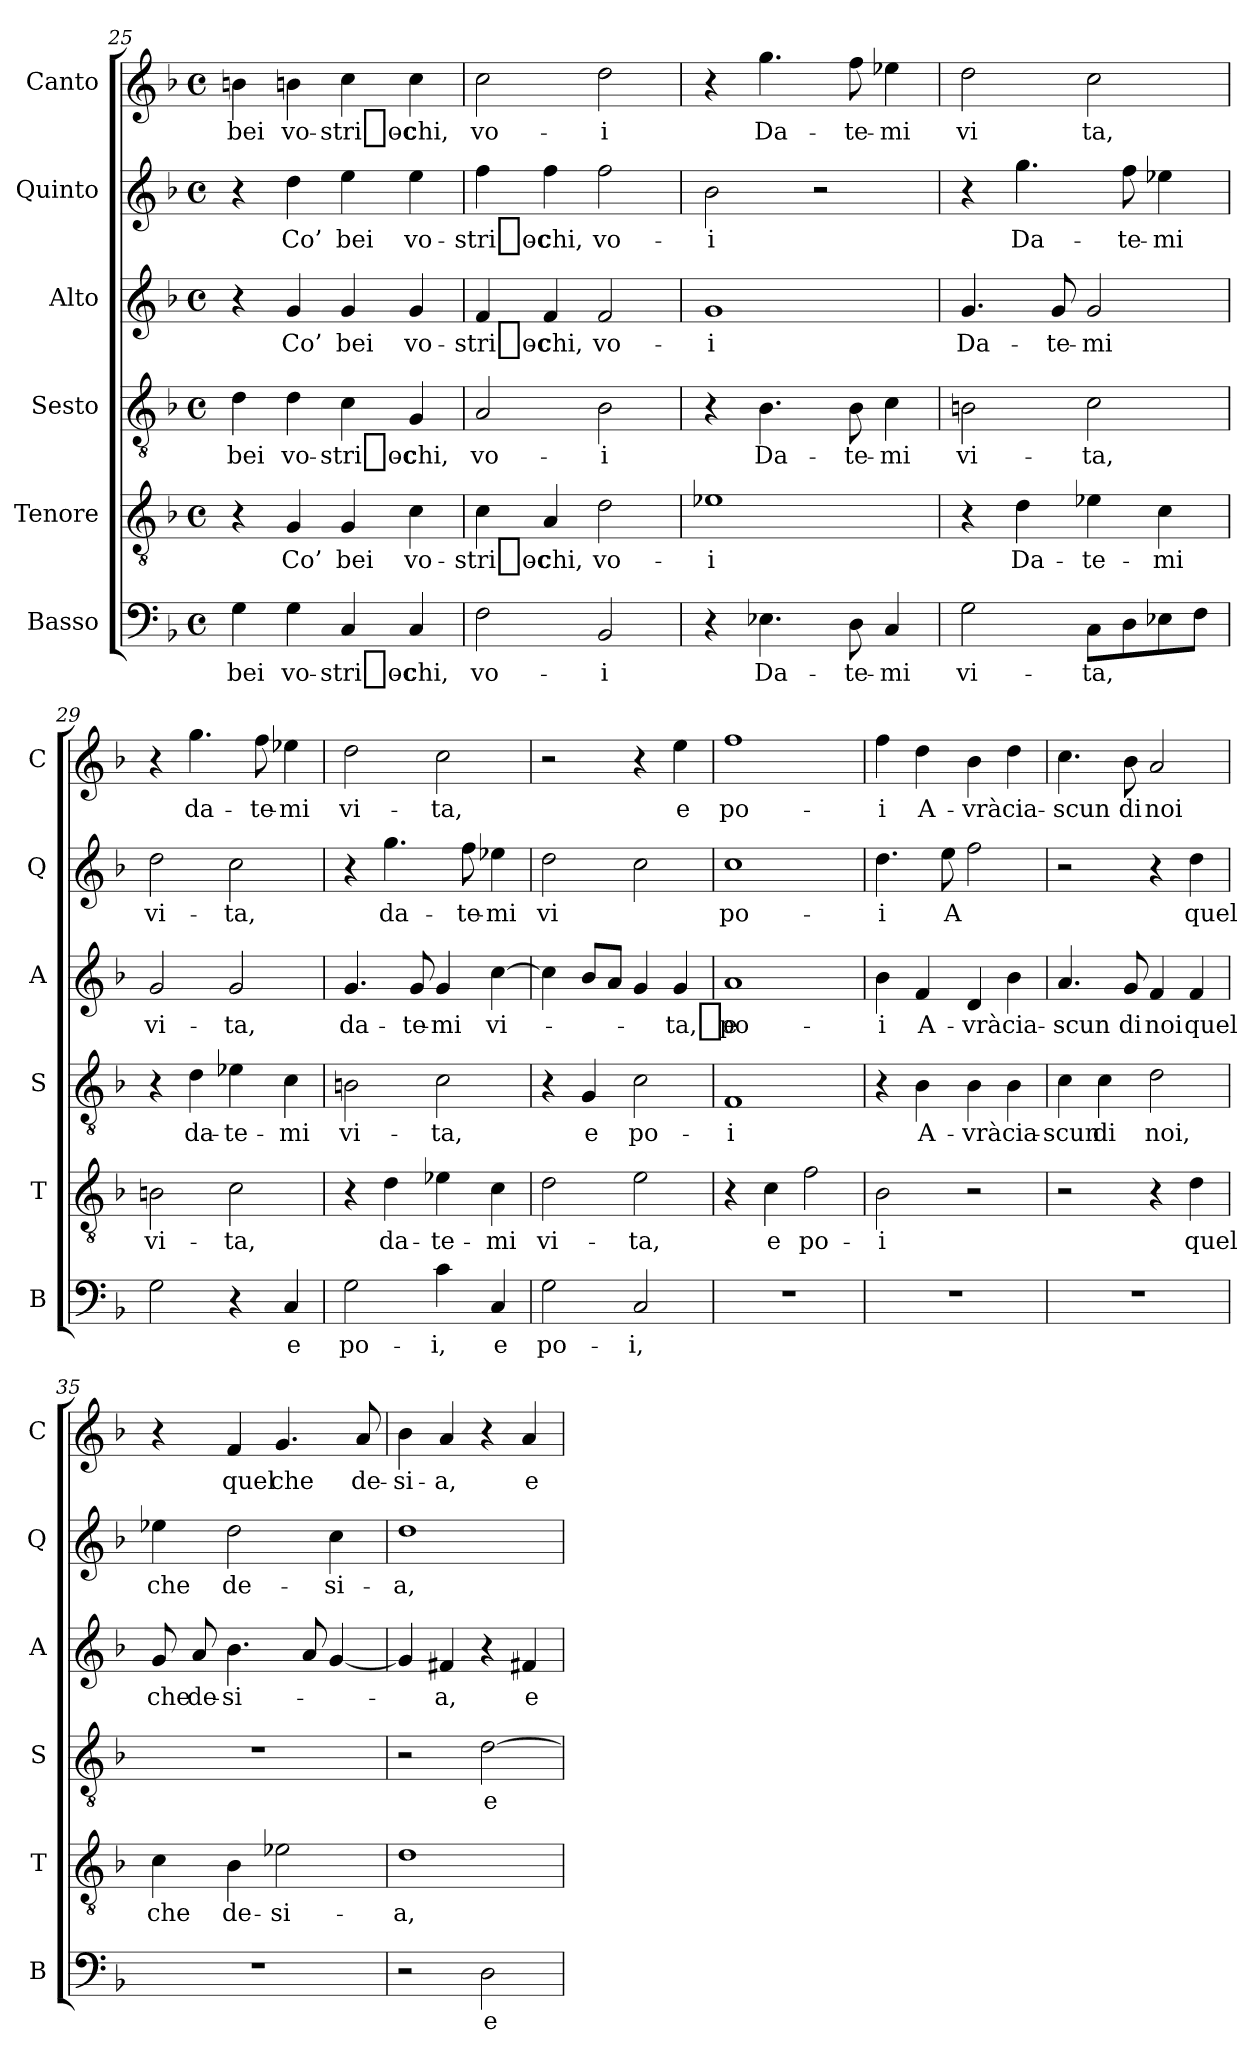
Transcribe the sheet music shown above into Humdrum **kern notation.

**kern	**text	**kern	**text	**kern	**text	**kern	**text	**kern	**text	**kern	**text
*part6	*part6	*part5	*part5	*part4	*part4	*part3	*part3	*part2	*part2	*part1	*part1
*staff6	*staff6	*staff5	*staff5	*staff4	*staff4	*staff3	*staff3	*staff2	*staff2	*staff1	*staff1
*I"Basso	*	*I"Tenore	*	*I"Sesto	*	*I"Alto	*	*I"Quinto	*	*I"Canto	*
*I'B	*	*I'T	*	*I'S	*	*I'A	*	*I'Q	*	*I'C	*
*clefF4	*	*clefGv2	*	*clefGv2	*	*clefG2	*	*clefG2	*	*clefG2	*
*k[b-]	*	*k[b-]	*	*k[b-]	*	*k[b-]	*	*k[b-]	*	*k[b-]	*
*F:	*	*F:	*	*F:	*	*F:	*	*F:	*	*F:	*
*M4/4	*	*M4/4	*	*M4/4	*	*M4/4	*	*M4/4	*	*M4/4	*
*met(c)	*	*met(c)	*	*met(c)	*	*met(c)	*	*met(c)	*	*met(c)	*
=25	=25	=25	=25	=25	=25	=25	=25	=25	=25	=25	=25
4G	-bei	4r	.	4d	-bei	4r	.	4r	.	4bn	-bei
4G	vo-	4G	-Co’	4d	vo-	4g	-Co’	4dd	-Co’	4bn	vo-
4C	stri_oc-	4G	-bei	4c	stri_oc-	4g	-bei	4ee	-bei	4cc	stri_oc-
4C	-chi,	4c	vo-	4G	-chi,	4g	vo-	4ee	vo-	4cc	-chi,
=26	=26	=26	=26	=26	=26	=26	=26	=26	=26	=26	=26
2F	vo-	4c	stri_oc-	2A	vo-	4f	stri_oc-	4ff	stri_oc-	2cc	vo-
.	.	4A	-chi,	.	.	4f	-chi,	4ff	-chi,	.	.
2BB-	-i	2d	vo-	2B-	-i	2f	vo-	2ff	vo-	2dd	-i
=27	=27	=27	=27	=27	=27	=27	=27	=27	=27	=27	=27
4r	.	1e-X	-i	4r	.	1g	-i	2b-	-i	4r	.
4.E-X	Da-	.	.	4.B-	Da-	.	.	.	.	4.gg	Da-
.	.	.	.	.	.	.	.	2r	.	.	.
8D	te-	.	.	8B-	te-	.	.	.	.	8ff	te-
4C	-mi	.	.	4c	-mi	.	.	.	.	4ee-X	-mi
=28	=28	=28	=28	=28	=28	=28	=28	=28	=28	=28	=28
2G	vi-	4r	.	2Bn	vi-	4.g	Da-	4r	.	2dd	-vi
.	.	4d	Da-	.	.	.	.	4.gg	Da-	.	.
.	.	.	.	.	.	8g	te-	.	.	.	.
8CL	-ta,	4e-X	te-	2c	-ta,	2g	-mi	.	.	2cc	-ta,
8D	.	.	.	.	.	.	.	8ff	te-	.	.
8E-X	.	4c	-mi	.	.	.	.	4ee-X	-mi	.	.
8FJ	.	.	.	.	.	.	.	.	.	.	.
=29	=29	=29	=29	=29	=29	=29	=29	=29	=29	=29	=29
2G	.	2Bn	vi-	4r	.	2g	vi-	2dd	vi-	4r	.
.	.	.	.	4d	da-	.	.	.	.	4.gg	da-
4r	.	2c	-ta,	4e-X	te-	2g	-ta,	2cc	-ta,	.	.
.	.	.	.	.	.	.	.	.	.	8ff	te-
4C	-e	.	.	4c	-mi	.	.	.	.	4ee-X	-mi
=30	=30	=30	=30	=30	=30	=30	=30	=30	=30	=30	=30
2G	po-	4r	.	2Bn	vi-	4.g	da-	4r	.	2dd	vi-
.	.	4d	da-	.	.	.	.	4.gg	da-	.	.
.	.	.	.	.	.	8g	te-	.	.	.	.
4c	-i,	4e-X	te-	2c	-ta,	4g	-mi	.	.	2cc	-ta,
.	.	.	.	.	.	.	.	8ff	te-	.	.
4C	-e	4c	-mi	.	.	[4cc	vi-	4ee-X	-mi	.	.
=31	=31	=31	=31	=31	=31	=31	=31	=31	=31	=31	=31
2G	po-	2d	vi-	4r	.	4cc]	.	2dd	vi-	2r	.
.	.	.	.	4G	-e	8b-L	.	.	.	.	.
.	.	.	.	.	.	8aJ	.	.	.	.	.
2C	-i,	2e	-ta,	2c	po-	4g	.	2cc	-	4r	.
.	.	.	.	.	.	4g	-ta,_e	.	.	4ee	-e
=32	=32	=32	=32	=32	=32	=32	=32	=32	=32	=32	=32
1r	.	4r	.	1F	-i	1a	po-	1cc	po-	1ff	po-
.	.	4c	-e	.	.	.	.	.	.	.	.
.	.	2f	po-	.	.	.	.	.	.	.	.
=33	=33	=33	=33	=33	=33	=33	=33	=33	=33	=33	=33
1r	.	2B-	-i	4r	.	4b-	-i	4.dd	-i	4ff	-i
.	.	.	.	4B-	A-	4f	A-	.	.	4dd	A-
.	.	.	.	.	.	.	.	8ee	A-	.	.
.	.	2r	.	4B-	-vrà	4d	-vrà	2ff	-	4b-	-vrà
.	.	.	.	4B-	cia-	4b-	cia-	.	.	4dd	cia-
=34	=34	=34	=34	=34	=34	=34	=34	=34	=34	=34	=34
1r	.	2r	.	4c	-scun	4.a	-scun	2r	.	4.cc	-scun
.	.	.	.	4c	-di	.	.	.	.	.	.
.	.	.	.	.	.	8g	-di	.	.	8b-	-di
.	.	4r	.	2d	-noi,	4f	-noi	4r	.	2a	-noi
.	.	4d	-quel	.	.	4f	-quel	4dd	-quel	.	.
=35	=35	=35	=35	=35	=35	=35	=35	=35	=35	=35	=35
1r	.	4c	-che	1r	.	8g	-che	4ee-X	-che	4r	.
.	.	.	.	.	.	8a	de-	.	.	.	.
.	.	4B-	de-	.	.	4.b-	si-	2dd	de-	4f	-quel
.	.	2e-X	si-	.	.	.	.	.	.	4.g	-che
.	.	.	.	.	.	8a	.	.	.	.	.
.	.	.	.	.	.	[4g	.	4cc	si-	.	.
.	.	.	.	.	.	.	.	.	.	8a	de-
=36	=36	=36	=36	=36	=36	=36	=36	=36	=36	=36	=36
2r	.	1d	-a,	2r	.	4g]	.	1dd	-a,	4b-	si-
.	.	.	.	.	.	4f#X	-a,	.	.	4a	-a,
2D	-e	.	.	[2d	-e	4r	.	.	.	4r	.
.	.	.	.	.	.	4f#X	-e	.	.	4a	-e
=	=	=	=	=	=	=	=	=	=	=	=
*-	*-	*-	*-	*-	*-	*-	*-	*-	*-	*-	*-
